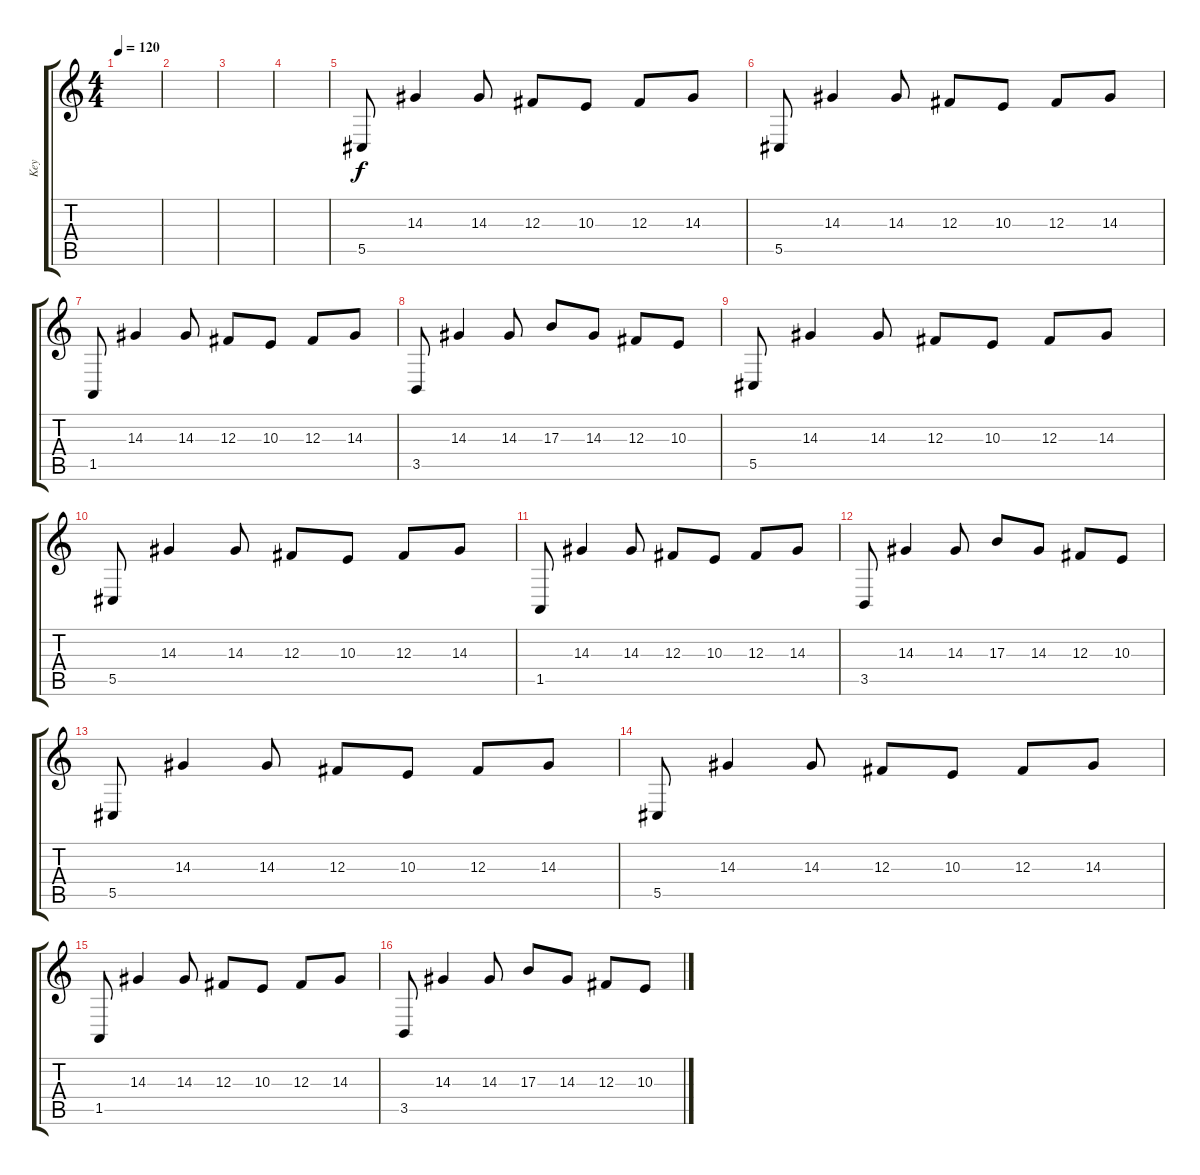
\track ("Key" "Key") {instrument lead3calliope}
\staff {score tabs}
\tuning (Eb4 Bb3 Gb3 Db3 Ab2 Db2) {hide}
\ts (4 4)
\tempo 120
\clef g2
\ks c
|
|
|
|
5.5.8{dy f} 14.3.4 14.3.8 12.3.8 10.3.8 12.3.8 14.3.8 |
5.5.8 14.3.4 14.3.8 12.3.8 10.3.8 12.3.8 14.3.8 |
1.5.8 14.3.4 14.3.8 12.3.8 10.3.8 12.3.8 14.3.8 |
3.5.8 14.3.4 14.3.8 17.3.8 14.3.8 12.3.8 10.3.8 |
5.5.8 14.3.4 14.3.8 12.3.8 10.3.8 12.3.8 14.3.8 |
5.5.8 14.3.4 14.3.8 12.3.8 10.3.8 12.3.8 14.3.8 |
1.5.8 14.3.4 14.3.8 12.3.8 10.3.8 12.3.8 14.3.8 |
3.5.8 14.3.4 14.3.8 17.3.8 14.3.8 12.3.8 10.3.8 |
5.5.8 14.3.4 14.3.8 12.3.8 10.3.8 12.3.8 14.3.8 |
5.5.8 14.3.4 14.3.8 12.3.8 10.3.8 12.3.8 14.3.8 |
1.5.8 14.3.4 14.3.8 12.3.8 10.3.8 12.3.8 14.3.8 |
3.5.8 14.3.4 14.3.8 17.3.8 14.3.8 12.3.8 10.3.8
